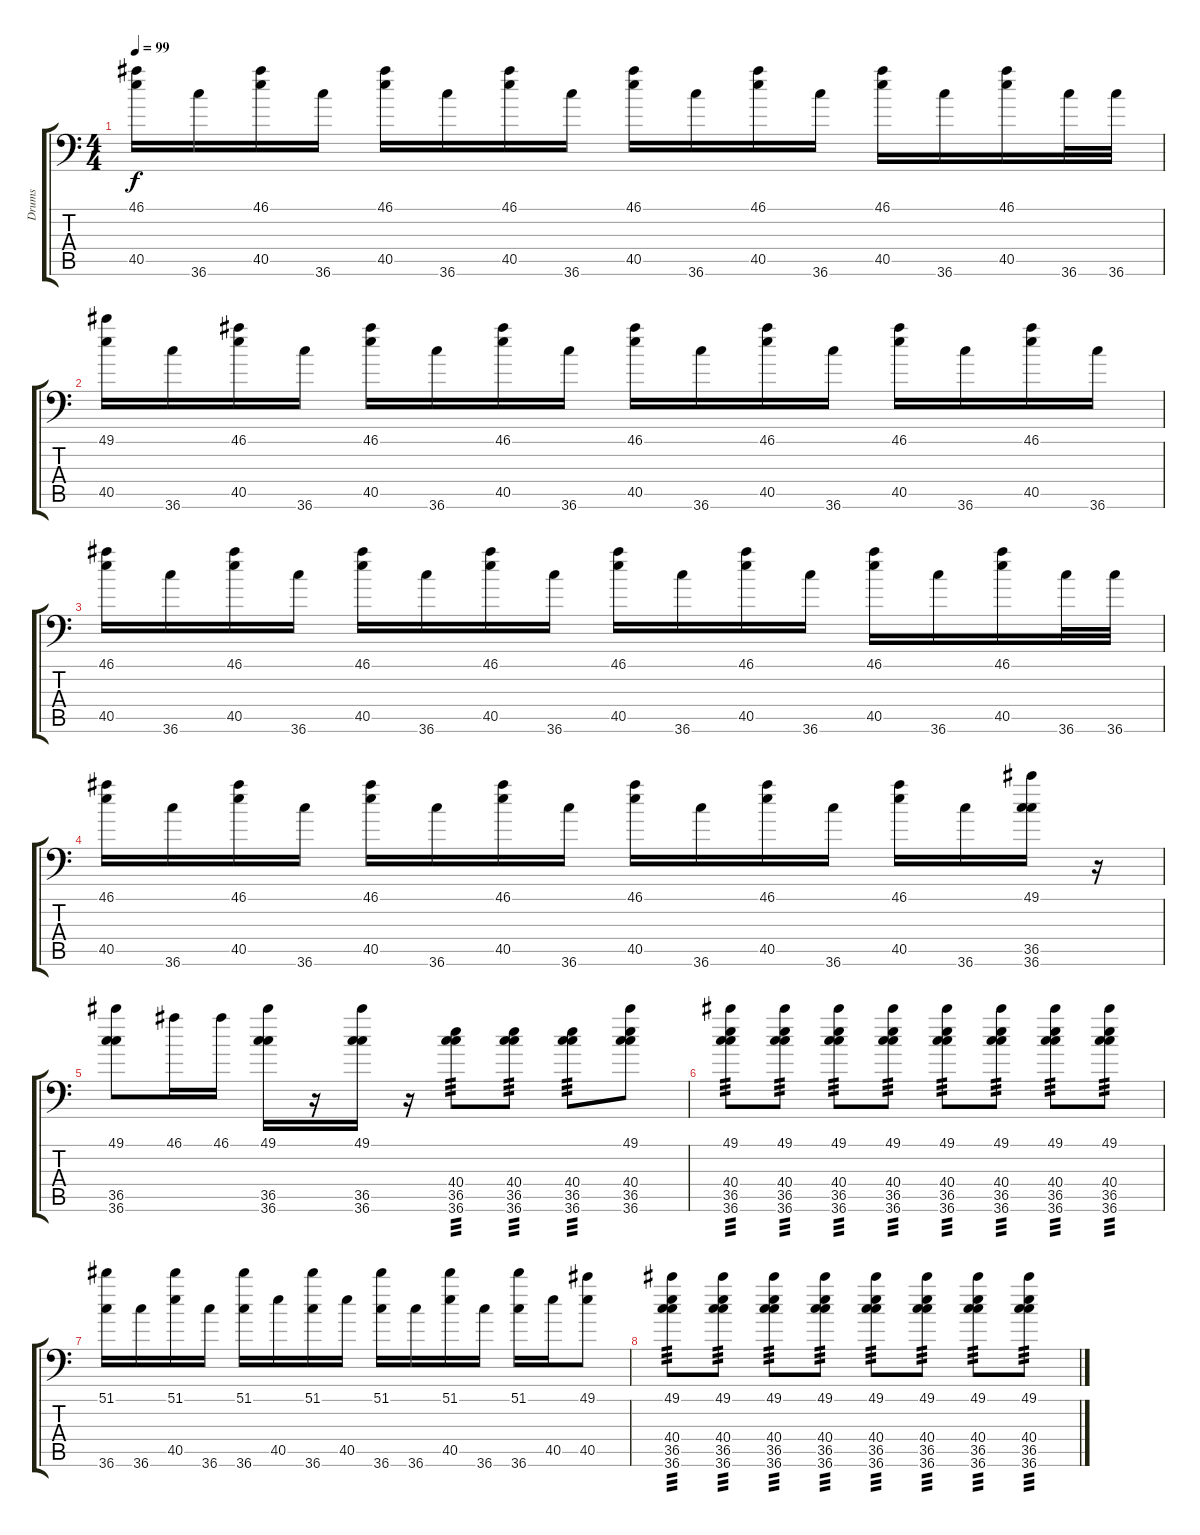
\track ("Drums" "Drums") {solo instrument electricguitarclean}
\staff {score tabs}
\tuning (C-1 C-1 C-1 C-1 C-1 C-1) {hide}
\ts (4 4)
\tempo 99
\clef f4
\ks c
(46.1 40.5).16{dy f} 36.6.16 (46.1 40.5).16 36.6.16 (46.1 40.5).16 36.6.16 (46.1 40.5).16 36.6.16 (46.1 40.5).16 36.6.16 (46.1 40.5).16 36.6.16 (46.1 40.5).16 36.6.16 (46.1 40.5).16 36.6.32 36.6.32 |
(49.1 40.5).16 36.6.16 (46.1 40.5).16 36.6.16 (46.1 40.5).16 36.6.16 (46.1 40.5).16 36.6.16 (46.1 40.5).16 36.6.16 (46.1 40.5).16 36.6.16 (46.1 40.5).16 36.6.16 (46.1 40.5).16 36.6.16 |
(46.1 40.5).16 36.6.16 (46.1 40.5).16 36.6.16 (46.1 40.5).16 36.6.16 (46.1 40.5).16 36.6.16 (46.1 40.5).16 36.6.16 (46.1 40.5).16 36.6.16 (46.1 40.5).16 36.6.16 (46.1 40.5).16 36.6.32 36.6.32 |
(46.1 40.5).16 36.6.16 (46.1 40.5).16 36.6.16 (46.1 40.5).16 36.6.16 (46.1 40.5).16 36.6.16 (46.1 40.5).16 36.6.16 (46.1 40.5).16 36.6.16 (46.1 40.5).16 36.6.16 (49.1 36.5 36.6).16 r.16 |
(49.1 36.5 36.6).8 46.1.16 46.1.16 (49.1 36.5 36.6).16 r.16 (49.1 36.5 36.6).16 r.16 (40.4 36.5 36.6).8{tp 3} (40.4 36.5 36.6).8{tp 3} (40.4 36.5 36.6).8{tp 3} (49.1 40.4 36.5 36.6).8 |
(49.1 40.4 36.5 36.6).8{tp 3} (49.1 40.4 36.5 36.6).8{tp 3} (49.1 40.4 36.5 36.6).8{tp 3} (49.1 40.4 36.5 36.6).8{tp 3} (49.1 40.4 36.5 36.6).8{tp 3} (49.1 40.4 36.5 36.6).8{tp 3} (49.1 40.4 36.5 36.6).8{tp 3} (49.1 40.4 36.5 36.6).8{tp 3} |
(51.1 36.6).16 36.6.16 (51.1 40.5).16 36.6.16 (51.1 36.6).16 40.5.16 (51.1 36.6).16 40.5.16 (51.1 36.6).16 36.6.16 (51.1 40.5).16 36.6.16 (51.1 36.6).16 40.5.16 (49.1 40.5).8 |
(49.1 40.4 36.5 36.6).8{tp 3} (49.1 40.4 36.5 36.6).8{tp 3} (49.1 40.4 36.5 36.6).8{tp 3} (49.1 40.4 36.5 36.6).8{tp 3} (49.1 40.4 36.5 36.6).8{tp 3} (49.1 40.4 36.5 36.6).8{tp 3} (49.1 40.4 36.5 36.6).8{tp 3} (49.1 40.4 36.5 36.6).8{tp 3}
